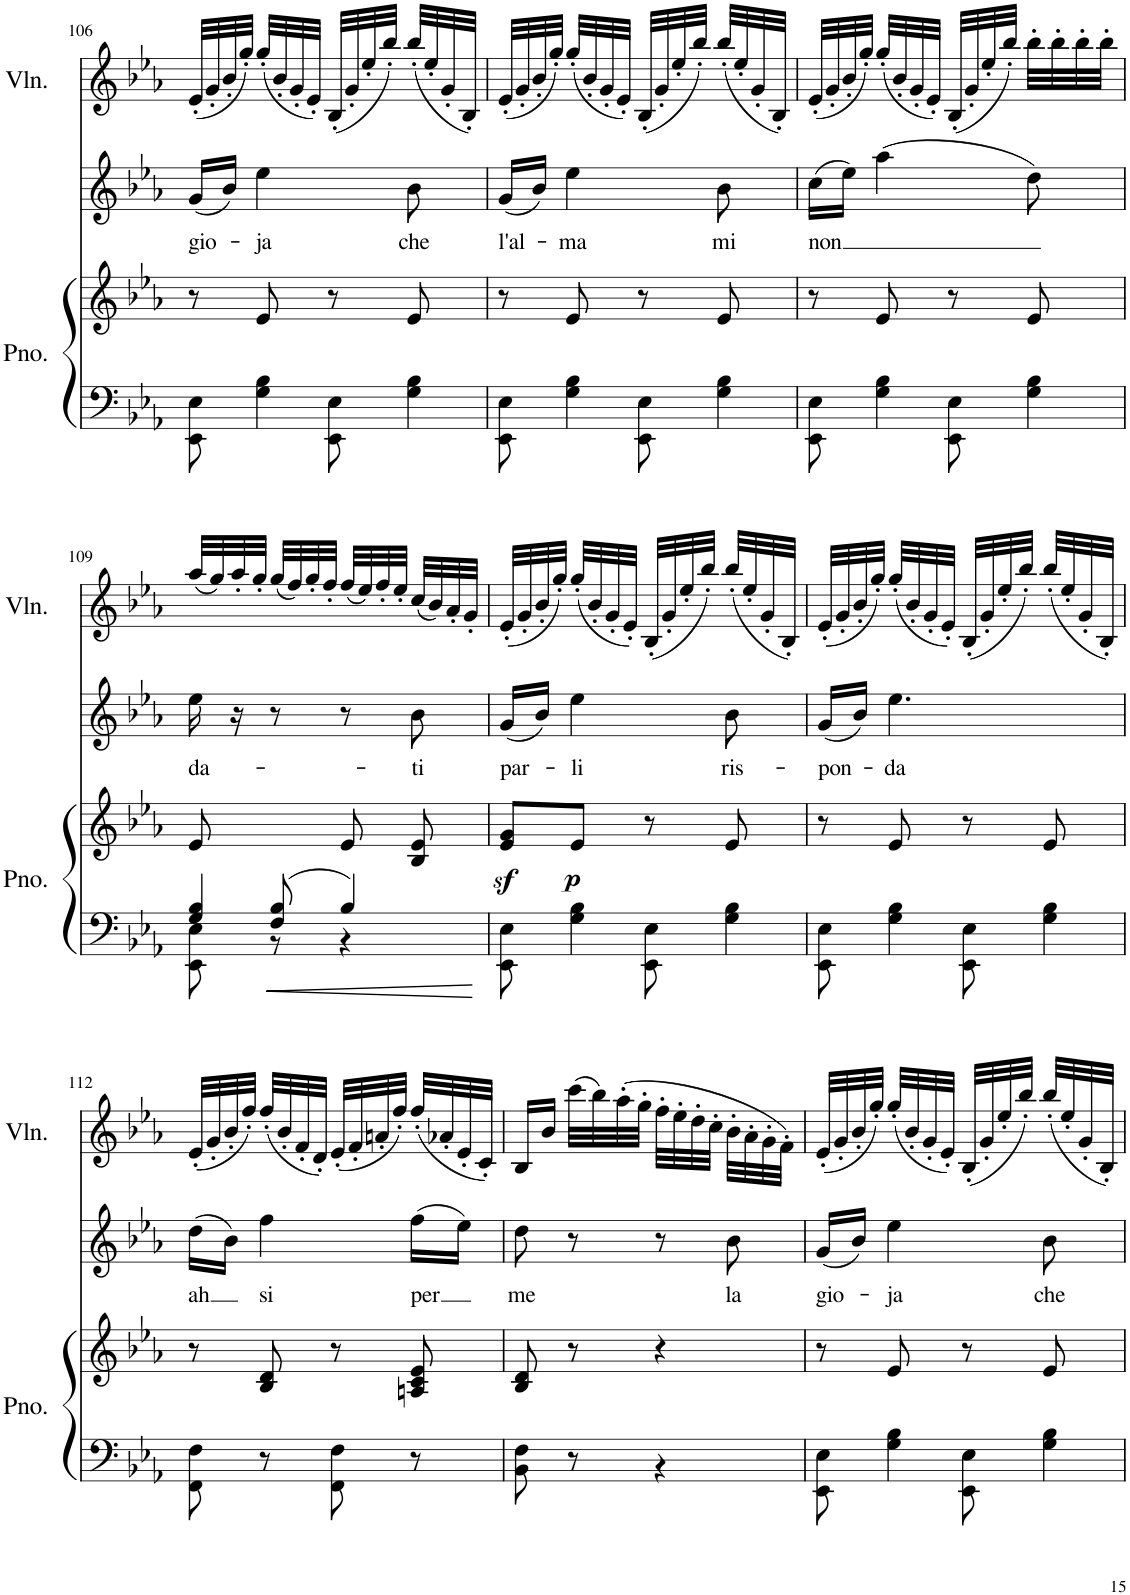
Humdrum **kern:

**kern	**kern	**dynam	**kern	**text	**kern
*part3	*part3	*part3	*part2	*part2	*part1
*staff4	*staff3	*staff3/4	*staff2	*staff2	*staff1
*I"Piano	*	*	*I"Voice	*	*I"Violin
*I'Pno.	*	*	*	*	*I'Vln.
!!LO:PB:g=z
*clefF4	*clefG2	*	*clefG2	*	*clefG2
*k[b-e-a-]	*k[b-e-a-]	*	*k[b-e-a-]	*	*k[b-e-a-]
*M2/4	*M2/4	*	*M2/4	*	*M2/4
=106	=106	=106	=106	=106	=106
*^	*	*	*	*	*
!	!	!	!	!	!LO:LY:b	!
8ryy	8EE-\ 8E-\	8r	.	(16g/LL	gio-	(32e-'/LLL
.	.	.	.	.	.	32g'/
.	.	.	.	16b-/JJ)	.	32b-'/
.	.	.	.	.	.	32gg'/JJJ)
!	!	!	!	!	!LO:LY:b	!
8G\ 8B-\	8ryy	8e-/	.	4ee-\	-ja	(32gg'/LLL
.	.	.	.	.	.	32b-'/
.	.	.	.	.	.	32g'/
.	.	.	.	.	.	32e-'/JJJ)
8ryy	8EE-\ 8E-\	8r	.	.	.	(32B-'/LLL
.	.	.	.	.	.	32g'/
.	.	.	.	.	.	32ee-'/
.	.	.	.	.	.	32bb-'/JJJ)
!	!	!	!	!	!LO:LY:b	!
8G\ 8B-\	8ryy	8e-/	.	8b-\	che	(32bb-'/LLL
.	.	.	.	.	.	32ee-'/
.	.	.	.	.	.	32g'/
.	.	.	.	.	.	32B-'/JJJ)
=107	=107	=107	=107	=107	=107	=107
!	!	!	!	!	!LO:LY:b	!
8ryy	8EE-\ 8E-\	8r	.	(16g/LL	l'al-	(32e-'/LLL
.	.	.	.	.	.	32g'/
.	.	.	.	16b-/JJ)	.	32b-'/
.	.	.	.	.	.	32gg'/JJJ)
!	!	!	!	!	!LO:LY:b	!
8G\ 8B-\	8ryy	8e-/	.	4ee-\	-ma	(32gg'/LLL
.	.	.	.	.	.	32b-'/
.	.	.	.	.	.	32g'/
.	.	.	.	.	.	32e-'/JJJ)
8ryy	8EE-\ 8E-\	8r	.	.	.	(32B-'/LLL
.	.	.	.	.	.	32g'/
.	.	.	.	.	.	32ee-'/
.	.	.	.	.	.	32bb-'/JJJ)
!	!	!	!	!	!LO:LY:b	!
8G\ 8B-\	8ryy	8e-/	.	8b-\	mi	(32bb-'/LLL
.	.	.	.	.	.	32ee-'/
.	.	.	.	.	.	32g'/
.	.	.	.	.	.	32B-'/JJJ)
=108	=108	=108	=108	=108	=108	=108
!	!	!	!	!	!LO:LY:b	!
8ryy	8EE-\ 8E-\	8r	.	(16cc\LL	non	(32e-'/LLL
.	.	.	.	.	.	32g'/
.	.	.	.	16ee-\JJ)	.	32b-'/
.	.	.	.	.	.	32gg'/JJJ)
8G\ 8B-\	8ryy	8e-/	.	(4aa-\	.	(32gg'/LLL
.	.	.	.	.	.	32b-'/
.	.	.	.	.	.	32g'/
.	.	.	.	.	.	32e-'/JJJ)
8ryy	8EE-\ 8E-\	8r	.	.	.	(32B-'/LLL
.	.	.	.	.	.	32g'/
.	.	.	.	.	.	32ee-'/
.	.	.	.	.	.	32bb-'/JJJ)
8G\ 8B-\	8ryy	8e-/	.	8dd\)	.	32bb-'\LLL
.	.	.	.	.	.	32bb-'\
.	.	.	.	.	.	32bb-'\
.	.	.	.	.	.	32bb-'\JJJ
!!LO:LB:g=z
=109	=109	=109	=109	=109	=109	=109
!	!	!	!	!	!LO:LY:b	!
8G\ 8B-\L	8EE-\ 8E-\	8e-/	.	16ee-\	da-	(32aa-/LLL
.	.	.	.	.	.	32gg/)
.	.	.	.	16r	.	32aa-'/
.	.	.	.	.	.	32gg'/JJJ
8F\ 8B-\J	8r	8ryy	.	8r	.	(32gg/LLL
.	.	.	.	.	.	32ff/)
.	.	.	.	.	.	32gg'/
.	.	.	.	.	.	32ff'/JJJ
8B-/	4r	8e-/	.	8r	.	(32ff/LLL
.	.	.	.	.	.	32ee-/)
.	.	.	.	.	.	32ff'/
.	.	.	.	.	.	32ee-'/JJJ
!	!	!	!	!	!LO:LY:b	!
8ryy	.	8B-/ 8e-/	.	8b-\	-ti	(32cc/LLL
.	.	.	.	.	.	32b-/)
.	.	.	.	.	.	32a-'/
.	.	.	.	.	.	32g'/JJJ
=110	=110	=110	=110	=110	=110	=110
!	!	!	!	!	!LO:LY:b	!
8ryy	8EE-\ 8E-\	8e-/z< 8g/z<L	.	(16g/LL	par-	(32e-'/LLL
.	.	.	.	.	.	32g'/
.	.	.	.	16b-/JJ)	.	32b-'/
.	.	.	.	.	.	32gg'/JJJ)
!	!	!	!LO:DY:b	!	!LO:LY:b	!
8G\ 8B-\	8ryy	8e-/J	p	4ee-\	-li	(32gg'/LLL
.	.	.	.	.	.	32b-'/
.	.	.	.	.	.	32g'/
.	.	.	.	.	.	32e-'/JJJ)
8ryy	8EE-\ 8E-\	8r	.	.	.	(32B-'/LLL
.	.	.	.	.	.	32g'/
.	.	.	.	.	.	32ee-'/
.	.	.	.	.	.	32bb-'/JJJ)
!	!	!	!	!	!LO:LY:b	!
8G\ 8B-\	8ryy	8e-/	.	8b-\	ris-	(32bb-'/LLL
.	.	.	.	.	.	32ee-'/
.	.	.	.	.	.	32g'/
.	.	.	.	.	.	32B-'/JJJ)
=111	=111	=111	=111	=111	=111	=111
!	!	!	!	!	!LO:LY:b	!
8ryy	8EE-\ 8E-\	8r	.	(16g/LL	-pon-	(32e-'/LLL
.	.	.	.	.	.	32g'/
.	.	.	.	16b-/JJ)	.	32b-'/
.	.	.	.	.	.	32gg'/JJJ)
!	!	!	!	!	!LO:LY:b	!
8G\ 8B-\	8ryy	8e-/	.	4.ee-\	-da	(32gg'/LLL
.	.	.	.	.	.	32b-'/
.	.	.	.	.	.	32g'/
.	.	.	.	.	.	32e-'/JJJ)
8ryy	8EE-\ 8E-\	8r	.	.	.	(32B-'/LLL
.	.	.	.	.	.	32g'/
.	.	.	.	.	.	32ee-'/
.	.	.	.	.	.	32bb-'/JJJ)
8G\ 8B-\	8ryy	8e-/	.	.	.	(32bb-'/LLL
.	.	.	.	.	.	32ee-'/
.	.	.	.	.	.	32g'/
.	.	.	.	.	.	32B-'/JJJ)
!!LO:LB:g=z
=112	=112	=112	=112	=112	=112	=112
!	!	!	!	!	!LO:LY:b	!
8ryy	8FF\ 8F\	8r	.	(16dd\LL	ah	(32e-'/LLL
.	.	.	.	.	.	32g'/
.	.	.	.	16b-\JJ)	.	32b-'/
.	.	.	.	.	.	32ff'/JJJ)
!	!	!	!	!	!LO:LY:b	!
8r	8ryy	8B-/ 8d/	.	4ff\	si	(32ff'/LLL
.	.	.	.	.	.	32b-'/
.	.	.	.	.	.	32f'/
.	.	.	.	.	.	32d'/JJJ)
8ryy	8FF\ 8F\	8r	.	.	.	(32e-'/LLL
.	.	.	.	.	.	32f'/
.	.	.	.	.	.	32an'/
.	.	.	.	.	.	32ff'/JJJ)
!	!	!	!	!	!LO:LY:b	!
8r	8ryy	8An/ 8c/ 8e-/	.	(16ff\LL	per	(32ff'/LLL
.	.	.	.	.	.	32a-X'/
.	.	.	.	16ee-\JJ)	.	32e-'/
.	.	.	.	.	.	32c'/JJJ)
=113	=113	=113	=113	=113	=113	=113
!	!	!	!	!	!LO:LY:b	!
8ryy	8BB-\ 8F\	8B-/ 8d/	.	8dd\	me	16B-/LL
.	.	.	.	.	.	16b-/JJ
8r	8ryy	8r	.	8r	.	(32ccc\LLL
.	.	.	.	.	.	32bb-\)
.	.	.	.	.	.	(32aa-'\
.	.	.	.	.	.	32gg'\JJJ
8ryy	4r	4r	.	8r	.	32ff'\LLL
.	.	.	.	.	.	32ee-'\
.	.	.	.	.	.	32dd'\
.	.	.	.	.	.	32cc'\JJJ
!	!	!	!	!	!LO:LY:b	!
8ryy	.	.	.	8b-\	la	32b-'\LLL
.	.	.	.	.	.	32a-'\
.	.	.	.	.	.	32g'\
.	.	.	.	.	.	32f'\JJJ)
=114	=114	=114	=114	=114	=114	=114
!	!	!	!	!	!LO:LY:b	!
8ryy	8EE-\ 8E-\	8r	.	(16g/LL	gio-	(32e-'/LLL
.	.	.	.	.	.	32g'/
.	.	.	.	16b-/JJ)	.	32b-'/
.	.	.	.	.	.	32gg'/JJJ)
!	!	!	!	!	!LO:LY:b	!
8G\ 8B-\	8ryy	8e-/	.	4ee-\	-ja	(32gg'/LLL
.	.	.	.	.	.	32b-'/
.	.	.	.	.	.	32g'/
.	.	.	.	.	.	32e-'/JJJ)
8ryy	8EE-\ 8E-\	8r	.	.	.	(32B-'/LLL
.	.	.	.	.	.	32g'/
.	.	.	.	.	.	32ee-'/
.	.	.	.	.	.	32bb-'/JJJ)
!	!	!	!	!	!LO:LY:b	!
8G\ 8B-\	8ryy	8e-/	.	8b-\	che	(32bb-'/LLL
.	.	.	.	.	.	32ee-'/
.	.	.	.	.	.	32g'/
.	.	.	.	.	.	32B-'/JJJ)
*v	*v	*	*	*	*	*
=	=	=	=	=	=
*-	*-	*-	*-	*-	*-
